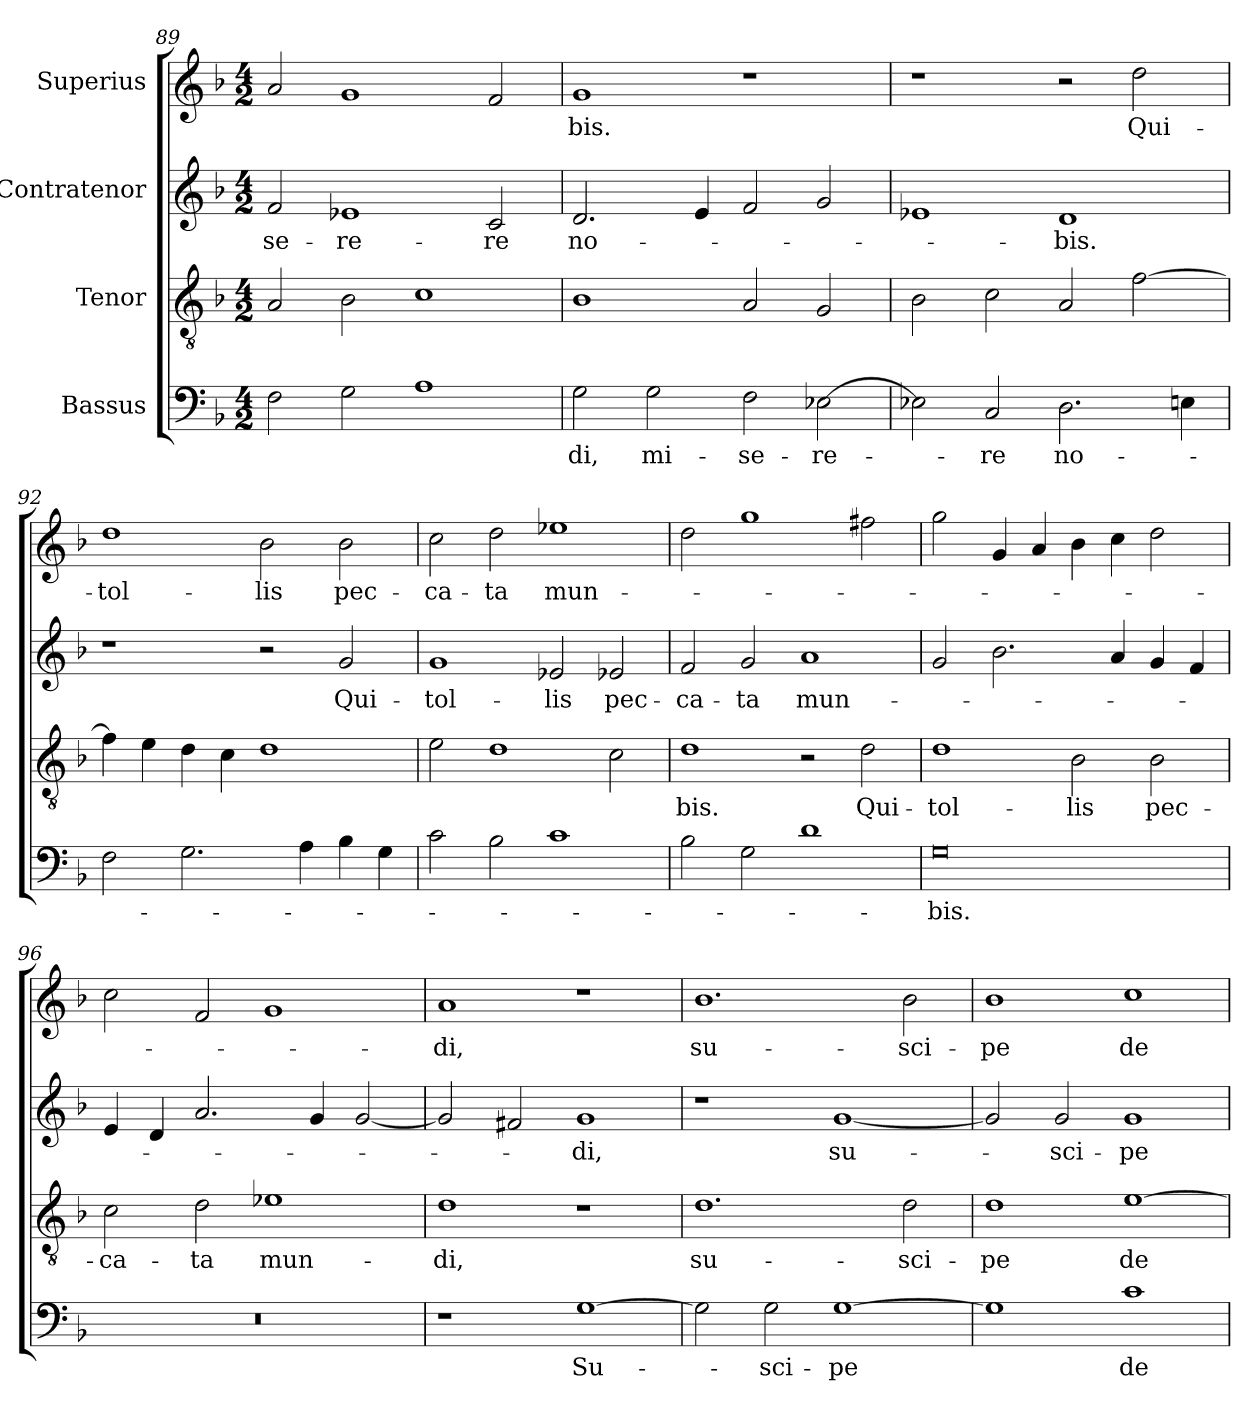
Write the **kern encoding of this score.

**kern	**text	**kern	**text	**kern	**text	**kern	**text
*part4	*part4	*part3	*part3	*part2	*part2	*part1	*part1
*staff4	*staff4	*staff3	*staff3	*staff2	*staff2	*staff1	*staff1
*I"Bassus	*	*I"Tenor	*	*I"Contratenor	*	*I"Superius	*
*clefF4	*	*clefGv2	*	*clefG2	*	*clefG2	*
*k[b-]	*	*k[b-]	*	*k[b-]	*	*k[b-]	*
*M4/2	*	*M4/2	*	*M4/2	*	*M4/2	*
=89	=89	=89	=89	=89	=89	=89	=89
2F\	.	2A/	.	2f/	-se-	2a/	.
2G\	.	2B-\	.	1e-X/	-re-	1g/	.
1A\	.	1c\	.	.	.	.	.
.	.	.	.	2c/	-re	2f/	.
=90	=90	=90	=90	=90	=90	=90	=90
2G\	-di,	1B-\	.	2.d/	no-	1g/	-bis.
2G\	mi-	.	.	.	.	.	.
.	.	.	.	4e/	.	.	.
2F\	-se-	2A/	.	2f/	.	1r	.
[2E-X\	-re-	2G/	.	2g/	.	.	.
=91	=91	=91	=91	=91	=91	=91	=91
2E-X\]	.	2B-\	.	1e-X/	.	1r	.
2C/	-re	2c\	.	.	.	.	.
2.D\	no-	2A/	.	1d/	-bis.	2r	.
.	.	[2f\	.	.	.	2dd\	Qui-
4En\	.	.	.	.	.	.	.
=92	=92	=92	=92	=92	=92	=92	=92
2F\	.	4f\]	.	1r	.	1dd\	tol-
.	.	4e\	.	.	.	.	.
2.G\	.	4d\	.	.	.	.	.
.	.	4c\	.	.	.	.	.
.	.	1d\	.	2r	.	2b-\	-lis
4A\	.	.	.	.	.	.	.
4B-\	.	.	.	2g/	Qui-	2b-\	pec-
4G\	.	.	.	.	.	.	.
=93	=93	=93	=93	=93	=93	=93	=93
2c\	.	2e\	.	1g/	tol-	2cc\	-ca-
2B-\	.	1d\	.	.	.	2dd\	-ta
1c\	.	.	.	2e-X/	-lis	1ee-X\	mun-
.	.	2c\	.	2e-X/	pec-	.	.
=94	=94	=94	=94	=94	=94	=94	=94
2B-\	.	1d\	-bis.	2f/	-ca-	2dd\	.
2G\	.	.	.	2g/	-ta	1gg\	.
1d\	.	2r	.	1a/	mun-	.	.
.	.	2d\	Qui-	.	.	2ff#X\	.
=95	=95	=95	=95	=95	=95	=95	=95
0G\	-bis.	1d\	tol-	2g/	.	2gg\	.
.	.	.	.	2.b-\	.	4g/	.
.	.	.	.	.	.	4a/	.
.	.	2B-\	-lis	.	.	4b-\	.
.	.	.	.	4a/	.	4cc\	.
.	.	2B-\	pec-	4g/	.	2dd\	.
.	.	.	.	4f/	.	.	.
=96	=96	=96	=96	=96	=96	=96	=96
0r	.	2c\	-ca-	4e/	.	2cc\	.
.	.	.	.	4d/	.	.	.
.	.	2d\	-ta	2.a/	.	2f/	.
.	.	1e-X\	mun-	.	.	1g/	.
.	.	.	.	4g/	.	.	.
.	.	.	.	[2g/	.	.	.
=97	=97	=97	=97	=97	=97	=97	=97
1r	.	1d\	-di,	2g/]	.	1a/	-di,
.	.	.	.	2f#X/	.	.	.
[1G\	Su-	1r	.	1g/	-di,	1r	.
=98	=98	=98	=98	=98	=98	=98	=98
2G\]	.	1.d\	su-	1r	.	1.b-\	su-
2G\	-sci-	.	.	.	.	.	.
[1G\	-pe	.	.	[1g/	su-	.	.
.	.	2d\	-sci-	.	.	2b-\	-sci-
=99	=99	=99	=99	=99	=99	=99	=99
1G\]	.	1d\	-pe	2g/]	.	1b-\	-pe
.	.	.	.	2g/	-sci-	.	.
1c\	de-	[1e\	de-	1g/	-pe	1cc\	de-
=	=	=	=	=	=	=	=
*-	*-	*-	*-	*-	*-	*-	*-
